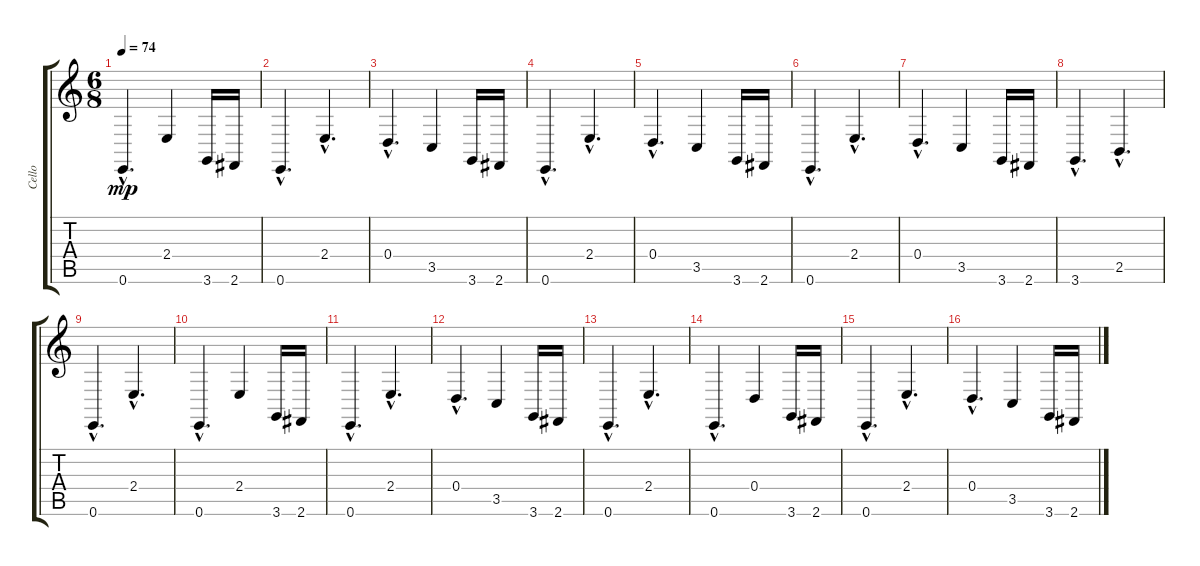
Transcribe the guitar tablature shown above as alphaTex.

\track ("Cello" "Cello") {instrument cello}
\staff {score tabs}
\tuning (E4 B3 G3 D3 A2 E2) {hide}
\ts (6 8)
\tempo 74
\clef g2
\ks c
0.6{hac}.4{d dy mp} 2.4.4 3.6.16 2.6.16 |
0.6{hac}.4{d} 2.4{hac}.4{d} |
0.4{hac}.4{d} 3.5.4 3.6.16 2.6.16 |
0.6{hac}.4{d} 2.4{hac}.4{d} |
0.4{hac}.4{d} 3.5.4 3.6.16 2.6.16 |
0.6{hac}.4{d} 2.4{hac}.4{d} |
0.4{hac}.4{d} 3.5.4 3.6.16 2.6.16 |
3.6{hac}.4{d} 2.5{hac}.4{d} |
0.6{hac}.4{d} 2.4{hac}.4{d} |
0.6{hac}.4{d} 2.4.4 3.6.16 2.6.16 |
0.6{hac}.4{d} 2.4{hac}.4{d} |
0.4{hac}.4{d} 3.5.4 3.6.16 2.6.16 |
0.6{hac}.4{d} 2.4{hac}.4{d} |
0.6{hac}.4{d} 0.4.4 3.6.16 2.6.16 |
0.6{hac}.4{d} 2.4{hac}.4{d} |
0.4{hac}.4{d} 3.5.4 3.6.16 2.6.16
